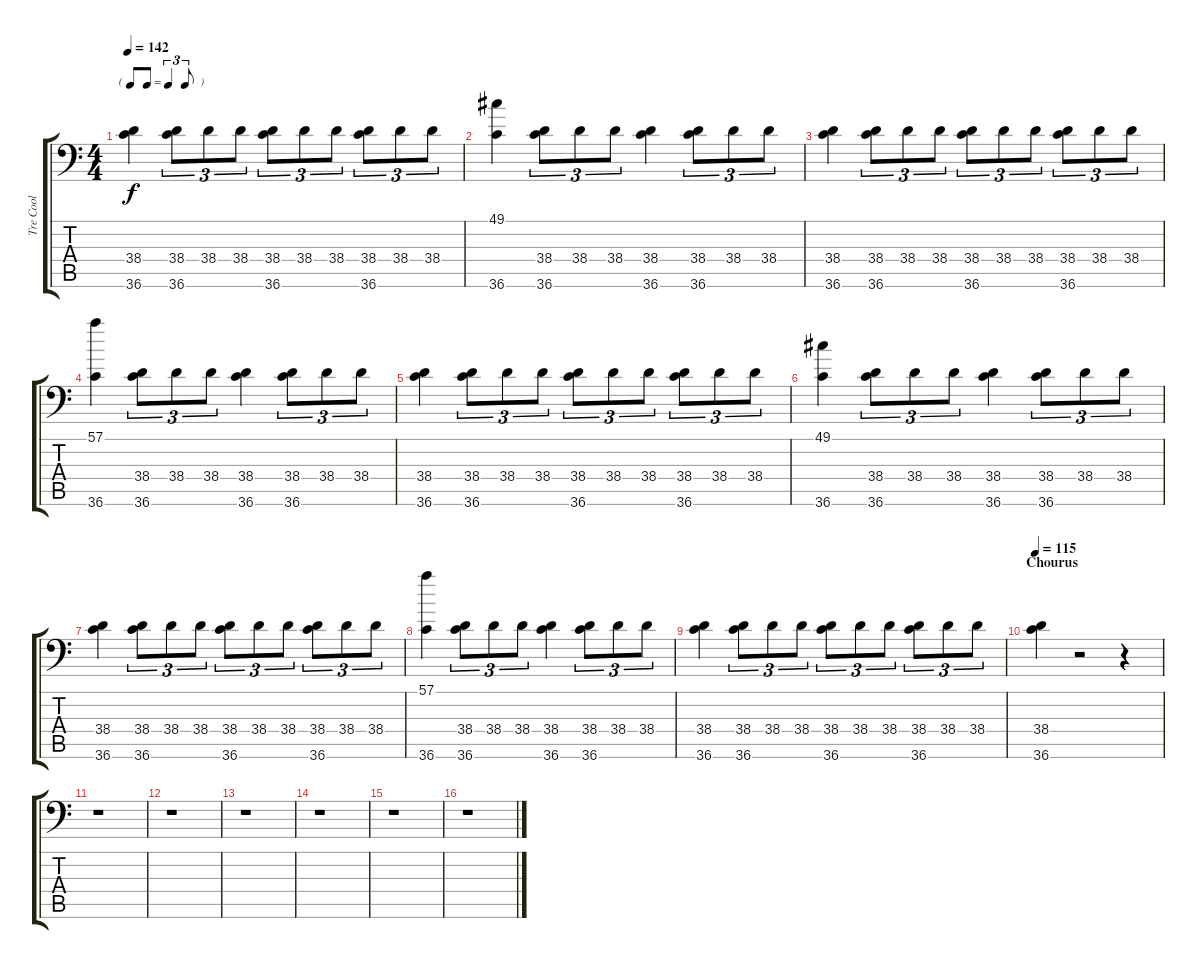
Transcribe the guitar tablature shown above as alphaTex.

\track ("Tre Cool" "Tre Cool") {instrument acousticgrandpiano}
\staff {score tabs}
\tuning (C-1 C-1 C-1 C-1 C-1 C-1) {hide}
\ts (4 4)
\tf triplet8th
\tempo 142
\clef f4
\ks c
(38.4 36.6).4{dy f} (38.4 36.6).8{tu (3 2)} 38.4.8{tu (3 2)} 38.4.8{tu (3 2)} (38.4 36.6).8{tu (3 2)} 38.4.8{tu (3 2)} 38.4.8{tu (3 2)} (38.4 36.6).8{tu (3 2)} 38.4.8{tu (3 2)} 38.4.8{tu (3 2)} |
(49.1 36.6).4 (38.4 36.6).8{tu (3 2)} 38.4.8{tu (3 2)} 38.4.8{tu (3 2)} (38.4 36.6).4 (38.4 36.6).8{tu (3 2)} 38.4.8{tu (3 2)} 38.4.8{tu (3 2)} |
(38.4 36.6).4 (38.4 36.6).8{tu (3 2)} 38.4.8{tu (3 2)} 38.4.8{tu (3 2)} (38.4 36.6).8{tu (3 2)} 38.4.8{tu (3 2)} 38.4.8{tu (3 2)} (38.4 36.6).8{tu (3 2)} 38.4.8{tu (3 2)} 38.4.8{tu (3 2)} |
(57.1 36.6).4 (38.4 36.6).8{tu (3 2)} 38.4.8{tu (3 2)} 38.4.8{tu (3 2)} (38.4 36.6).4 (38.4 36.6).8{tu (3 2)} 38.4.8{tu (3 2)} 38.4.8{tu (3 2)} |
(38.4 36.6).4 (38.4 36.6).8{tu (3 2)} 38.4.8{tu (3 2)} 38.4.8{tu (3 2)} (38.4 36.6).8{tu (3 2)} 38.4.8{tu (3 2)} 38.4.8{tu (3 2)} (38.4 36.6).8{tu (3 2)} 38.4.8{tu (3 2)} 38.4.8{tu (3 2)} |
(49.1 36.6).4 (38.4 36.6).8{tu (3 2)} 38.4.8{tu (3 2)} 38.4.8{tu (3 2)} (38.4 36.6).4 (38.4 36.6).8{tu (3 2)} 38.4.8{tu (3 2)} 38.4.8{tu (3 2)} |
(38.4 36.6).4 (38.4 36.6).8{tu (3 2)} 38.4.8{tu (3 2)} 38.4.8{tu (3 2)} (38.4 36.6).8{tu (3 2)} 38.4.8{tu (3 2)} 38.4.8{tu (3 2)} (38.4 36.6).8{tu (3 2)} 38.4.8{tu (3 2)} 38.4.8{tu (3 2)} |
(57.1 36.6).4 (38.4 36.6).8{tu (3 2)} 38.4.8{tu (3 2)} 38.4.8{tu (3 2)} (38.4 36.6).4 (38.4 36.6).8{tu (3 2)} 38.4.8{tu (3 2)} 38.4.8{tu (3 2)} |
(38.4 36.6).4 (38.4 36.6).8{tu (3 2)} 38.4.8{tu (3 2)} 38.4.8{tu (3 2)} (38.4 36.6).8{tu (3 2)} 38.4.8{tu (3 2)} 38.4.8{tu (3 2)} (38.4 36.6).8{tu (3 2)} 38.4.8{tu (3 2)} 38.4.8{tu (3 2)} |
\section ("" "Chourus")
\tempo 115
(38.4 36.6).4 r.2 r.4 |
r.1 |
r.1 |
r.1 |
r.1 |
r.1 |
r.1
